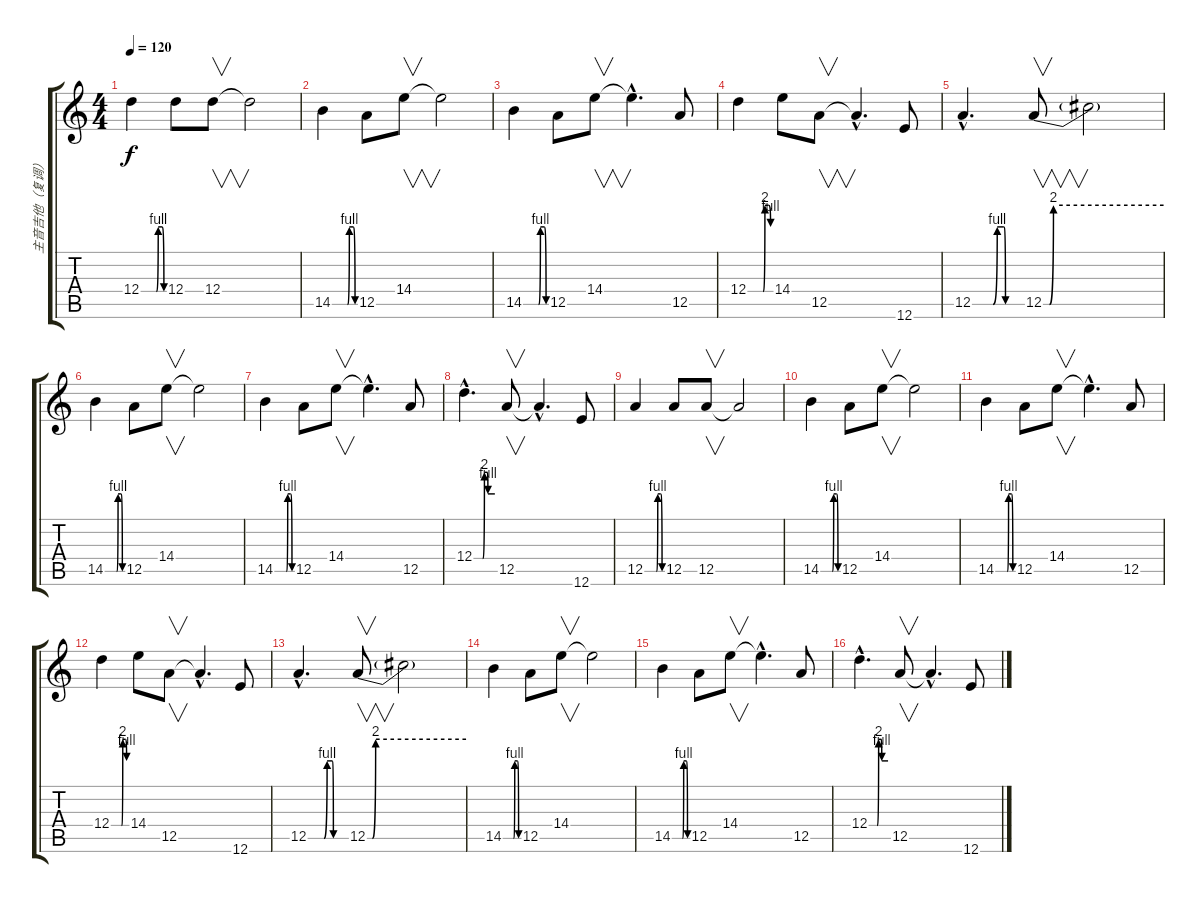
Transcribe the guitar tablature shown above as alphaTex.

\track ("主音吉他（复调）" "主音吉他（复调）") {instrument overdrivenguitar}
\staff {score tabs}
\tuning (E4 B3 G3 D3 A2 E2) {hide}
\ts (4 4)
\tempo 120
\clef g2
\ks c
12.4{be (custom 0 0 40 0 45 4 55 4 60 0)}.4{dy f} 12.4.8 12.4.8{v} 12.4{t}.2 |
14.5{be (custom 0 0 40 0 45 4 55 4 60 0)}.4 12.5.8 14.4.8{v} 14.4{t}.2 |
14.5{be (custom 0 0 40 0 45 4 55 4 60 0)}.4 12.5.8 14.4.8{v} 14.4{hac t}.4{d} 12.5.8 |
12.4{be (custom 0 0 40 0 45 8 55 8 60 4)}.4 14.4.8 12.5.8{v} 12.5{hac t}.4{d} 12.6.8 |
12.5{be (custom 0 0 25 0 30 4 38 4 40 0 60 0) hac}.4{d} 12.5{be (custom 0 0 3 0 5 8 60 8)}.8{v} 12.5{t}.2 |
14.5{be (custom 0 0 40 0 45 4 55 4 60 0)}.4 12.5.8 14.4.8{v} 14.4{t}.2 |
14.5{be (custom 0 0 40 0 45 4 55 4 60 0)}.4 12.5.8 14.4.8{v} 14.4{hac t}.4{d} 12.5.8 |
12.4{be (custom 0 0 25 0 30 8 38 8 40 4 60 4) hac}.4{d} 12.5.8{v} 12.5{hac t}.4{d} 12.6.8 |
12.5{be (custom 0 0 40 0 45 4 55 4 60 0)}.4 12.5.8 12.5.8{v} 12.5{t}.2 |
14.5{be (custom 0 0 40 0 45 4 55 4 60 0)}.4 12.5.8 14.4.8{v} 14.4{t}.2 |
14.5{be (custom 0 0 40 0 45 4 55 4 60 0)}.4 12.5.8 14.4.8{v} 14.4{hac t}.4{d} 12.5.8 |
12.4{be (custom 0 0 40 0 45 8 55 8 60 4)}.4 14.4.8 12.5.8{v} 12.5{hac t}.4{d} 12.6.8 |
12.5{be (custom 0 0 25 0 30 4 38 4 40 0 60 0) hac}.4{d} 12.5{be (custom 0 0 3 0 5 8 60 8)}.8{v} 12.5{t}.2 |
14.5{be (custom 0 0 40 0 45 4 55 4 60 0)}.4 12.5.8 14.4.8{v} 14.4{t}.2 |
14.5{be (custom 0 0 40 0 45 4 55 4 60 0)}.4 12.5.8 14.4.8{v} 14.4{hac t}.4{d} 12.5.8 |
12.4{be (custom 0 0 25 0 30 8 38 8 40 4 60 4) hac}.4{d} 12.5.8{v} 12.5{hac t}.4{d} 12.6.8
